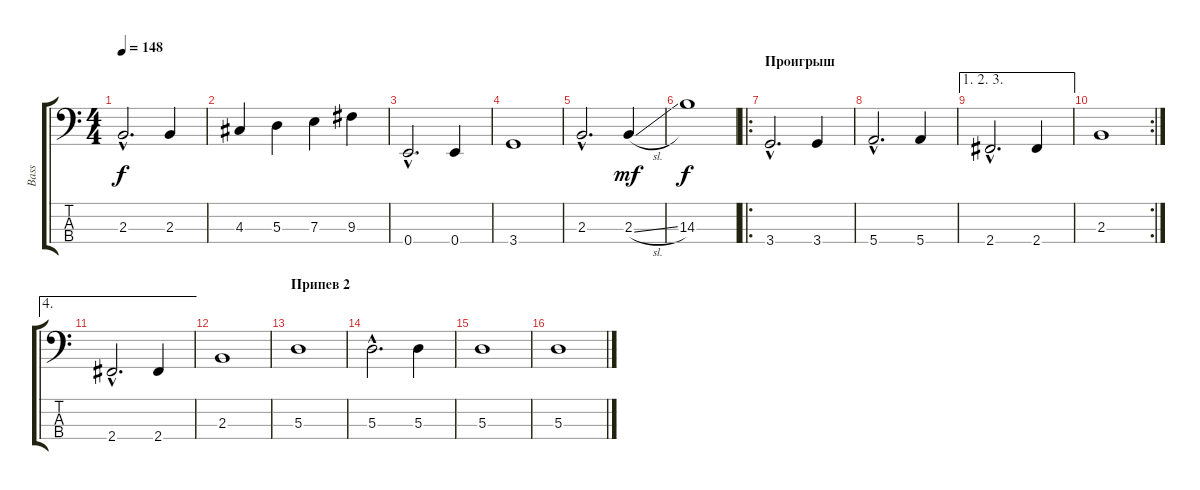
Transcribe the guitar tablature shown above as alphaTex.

\track ("Bass" "Bass") {instrument electricbassfinger}
\staff {score tabs}
\tuning (G2 D2 A1 E1) {hide}
\ts (4 4)
\tempo 148
\clef f4
\ks c
2.3{hac}.2{d dy f} 2.3.4 |
4.3.4 5.3.4 7.3.4 9.3.4 |
0.4{hac}.2{d} 0.4.4 |
3.4.1 |
2.3{hac}.2{d} 2.3{sl}.4{dy mf} |
14.3.1{dy f} |
\ro
\section ("" "Проигрыш")
3.4{hac}.2{d volume 9} 3.4.4 |
5.4{hac}.2{d} 5.4.4 |
\ae (1 2 3)
2.4{hac}.2{d} 2.4.4 |
\rc 2
2.3.1 |
\ae 4
2.4{hac}.2{d} 2.4.4 |
2.3.1 |
\section ("" "Припев 2")
5.3.1 |
5.3{hac}.2{d} 5.3.4 |
5.3.1 |
5.3.1
